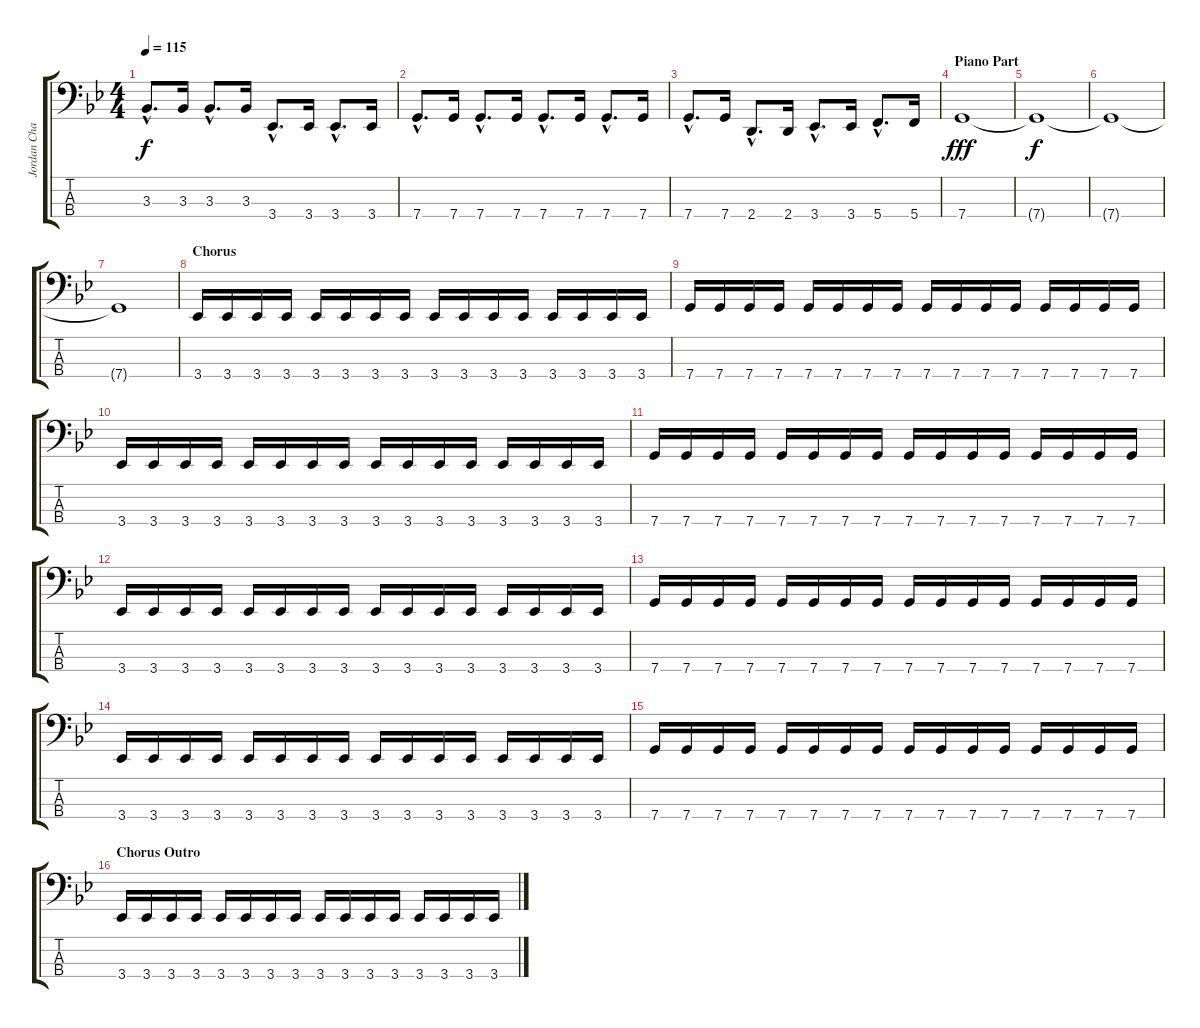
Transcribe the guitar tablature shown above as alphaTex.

\track ("Jordan Chase(Bass)" "Jordan Cha") {instrument electricbasspick}
\staff {score tabs}
\tuning (F2 C2 G1 C1) {hide}
\ts (4 4)
\tempo 115
\clef f4
\ks gminor
3.3{hac}.8{d dy f} 3.3.16 3.3{hac}.8{d} 3.3.16 3.4{hac}.8{d} 3.4.16 3.4{hac}.8{d} 3.4.16 |
7.4{hac}.8{d} 7.4.16 7.4{hac}.8{d} 7.4.16 7.4{hac}.8{d} 7.4.16 7.4{hac}.8{d} 7.4.16 |
7.4{hac}.8{d} 7.4.16 2.4{hac}.8{d} 2.4.16 3.4{hac}.8{d} 3.4.16 5.4{hac}.8{d} 5.4.16 |
\section ("" "Piano Part")
7.4.1{dy fff} |
7.4{t}.1{dy f} |
7.4{t}.1 |
7.4{t}.1 |
\section ("" "Chorus")
3.4.16 3.4.16 3.4.16 3.4.16 3.4.16 3.4.16 3.4.16 3.4.16 3.4.16 3.4.16 3.4.16 3.4.16 3.4.16 3.4.16 3.4.16 3.4.16 |
7.4.16 7.4.16 7.4.16 7.4.16 7.4.16 7.4.16 7.4.16 7.4.16 7.4.16 7.4.16 7.4.16 7.4.16 7.4.16 7.4.16 7.4.16 7.4.16 |
3.4.16 3.4.16 3.4.16 3.4.16 3.4.16 3.4.16 3.4.16 3.4.16 3.4.16 3.4.16 3.4.16 3.4.16 3.4.16 3.4.16 3.4.16 3.4.16 |
7.4.16 7.4.16 7.4.16 7.4.16 7.4.16 7.4.16 7.4.16 7.4.16 7.4.16 7.4.16 7.4.16 7.4.16 7.4.16 7.4.16 7.4.16 7.4.16 |
3.4.16 3.4.16 3.4.16 3.4.16 3.4.16 3.4.16 3.4.16 3.4.16 3.4.16 3.4.16 3.4.16 3.4.16 3.4.16 3.4.16 3.4.16 3.4.16 |
7.4.16 7.4.16 7.4.16 7.4.16 7.4.16 7.4.16 7.4.16 7.4.16 7.4.16 7.4.16 7.4.16 7.4.16 7.4.16 7.4.16 7.4.16 7.4.16 |
3.4.16 3.4.16 3.4.16 3.4.16 3.4.16 3.4.16 3.4.16 3.4.16 3.4.16 3.4.16 3.4.16 3.4.16 3.4.16 3.4.16 3.4.16 3.4.16 |
7.4.16 7.4.16 7.4.16 7.4.16 7.4.16 7.4.16 7.4.16 7.4.16 7.4.16 7.4.16 7.4.16 7.4.16 7.4.16 7.4.16 7.4.16 7.4.16 |
\section ("" "Chorus Outro")
3.4.16 3.4.16 3.4.16 3.4.16 3.4.16 3.4.16 3.4.16 3.4.16 3.4.16 3.4.16 3.4.16 3.4.16 3.4.16 3.4.16 3.4.16 3.4.16
